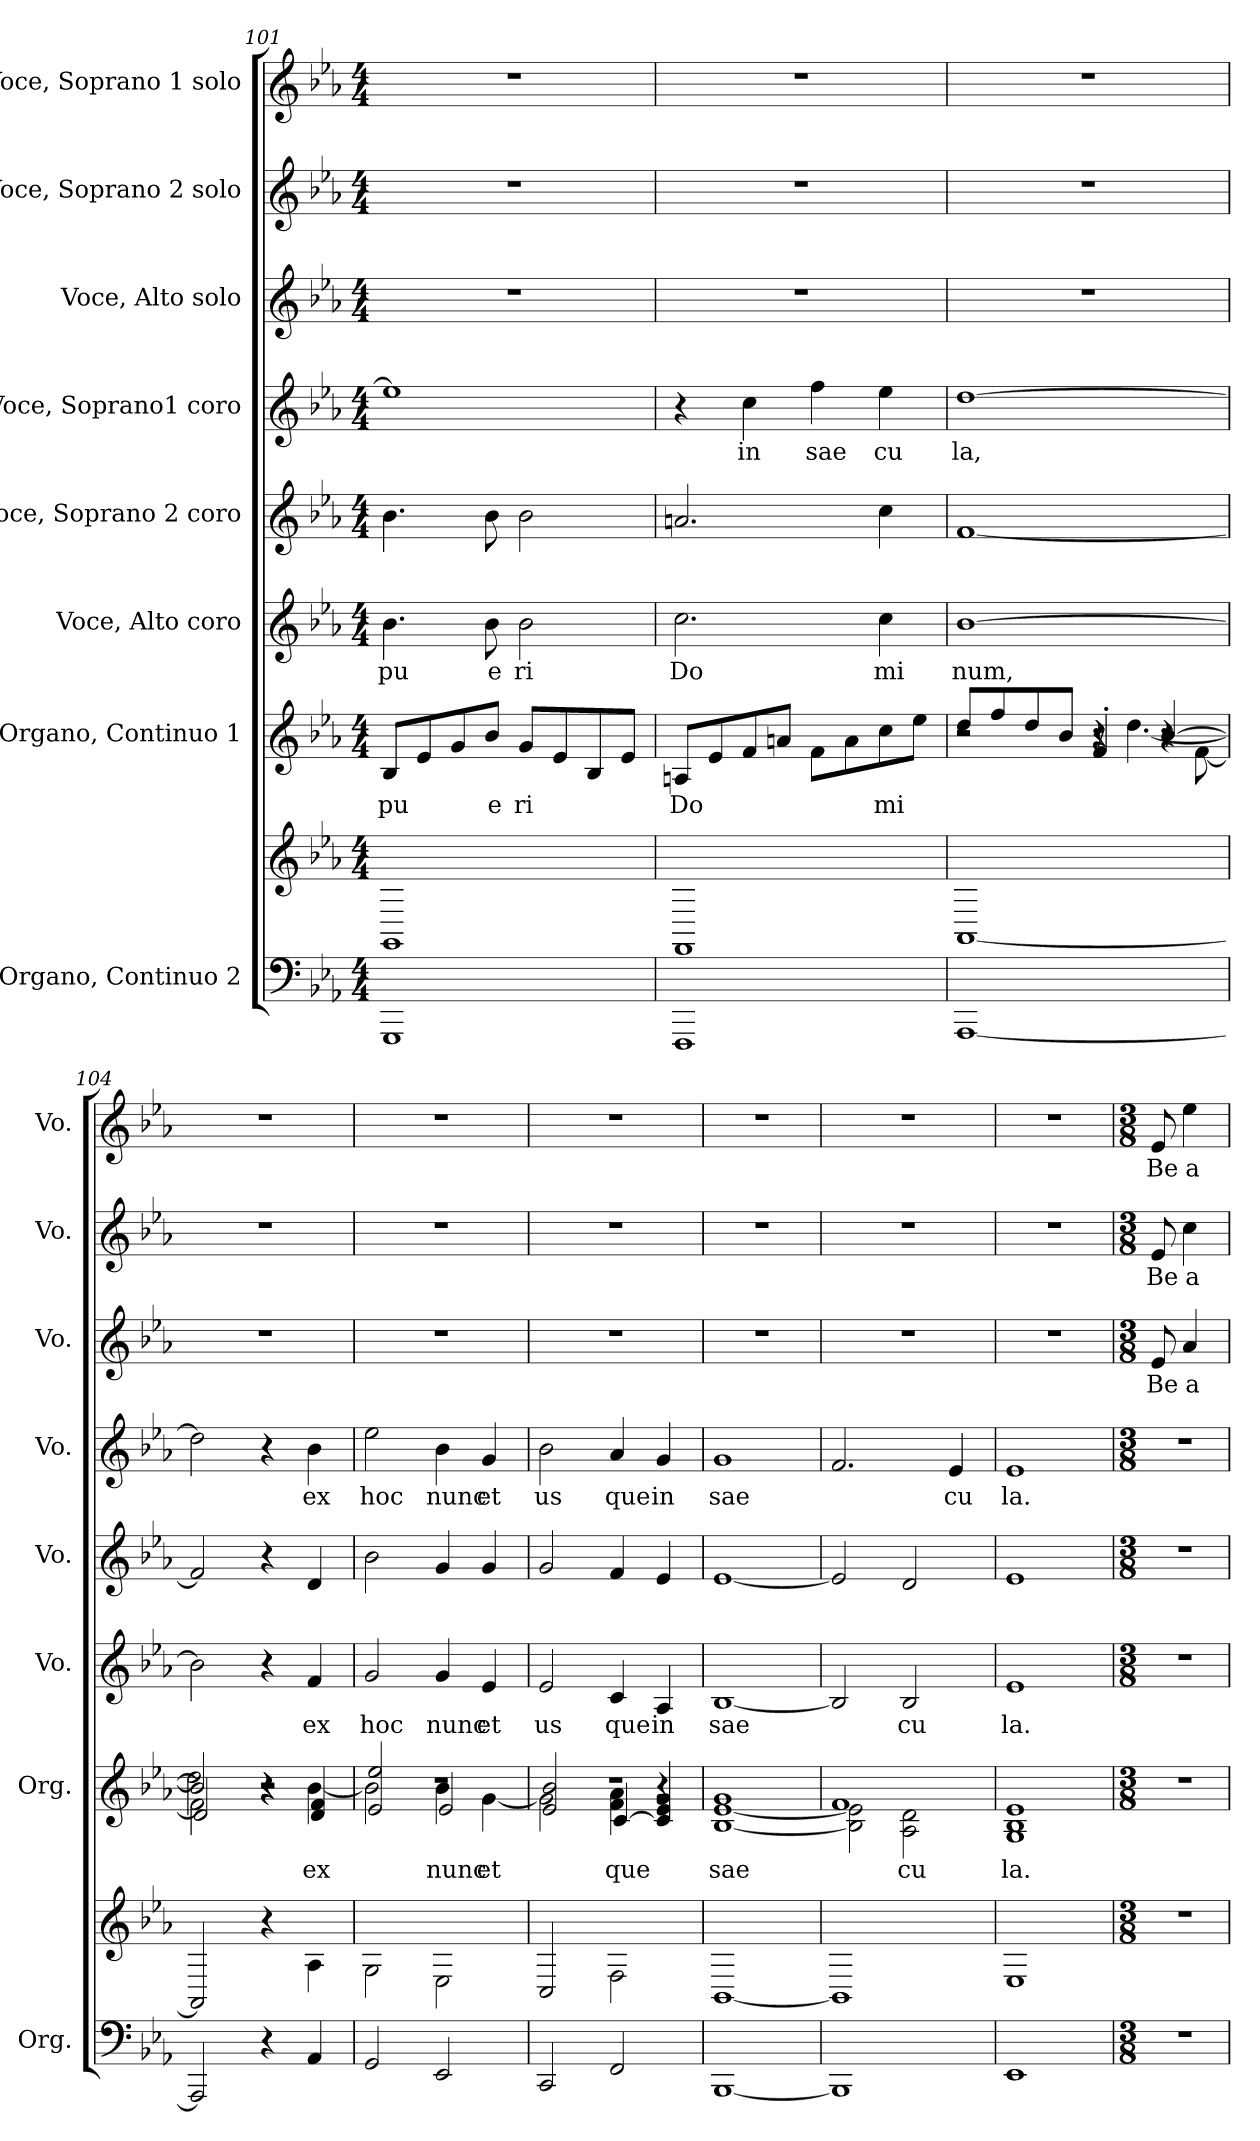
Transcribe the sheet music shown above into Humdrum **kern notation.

**kern	**kern	**kern	**text	**kern	**text	**kern	**kern	**text	**kern	**text	**kern	**text	**kern	**text
*part8	*part8	*part7	*part7	*part6	*part6	*part5	*part4	*part4	*part3	*part3	*part2	*part2	*part1	*part1
*staff9	*staff8	*staff7	*staff7	*staff6	*staff6	*staff5	*staff4	*staff4	*staff3	*staff3	*staff2	*staff2	*staff1	*staff1
*I"Organo, Continuo 2	*	*I"Organo, Continuo 1	*	*I"Voce, Alto coro	*	*I"Voce, Soprano 2 coro	*I"Voce, Soprano1  coro	*	*I"Voce, Alto solo	*	*I"Voce, Soprano 2 solo	*	*I"Voce, Soprano 1 solo	*
*I'Org.	*	*I'Org.	*	*I'Vo.	*	*I'Vo.	*I'Vo.	*	*I'Vo.	*	*I'Vo.	*	*I'Vo.	*
*clefF4	*clefG2	*clefG2	*	*clefG2	*	*clefG2	*clefG2	*	*clefG2	*	*clefG2	*	*clefG2	*
*k[b-e-a-]	*k[b-e-a-]	*k[b-e-a-]	*	*k[b-e-a-]	*	*k[b-e-a-]	*k[b-e-a-]	*	*k[b-e-a-]	*	*k[b-e-a-]	*	*k[b-e-a-]	*
*M4/4	*M4/4	*M4/4	*	*M4/4	*	*M4/4	*M4/4	*	*M4/4	*	*M4/4	*	*M4/4	*
=101	=101	=101	=101	=101	=101	=101	=101	=101	=101	=101	=101	=101	=101	=101
!	!	!	!LO:LY:b	!	!LO:LY:b	!	!	!	!	!	!	!	!	!
1GGG	1GG	8B-/L	pu	4.b-\	pu	4.b-\	1ee-]	.	1r	.	1r	.	1r	.
.	.	8e-/	.	.	.	.	.	.	.	.	.	.	.	.
.	.	8g/	.	.	.	.	.	.	.	.	.	.	.	.
!	!	!	!LO:LY:b	!	!LO:LY:b	!	!	!	!	!	!	!	!	!
.	.	8b-/J	e	8b-\	e	8b-\	.	.	.	.	.	.	.	.
!	!	!	!LO:LY:b	!	!LO:LY:b	!	!	!	!	!	!	!	!	!
.	.	8g/L	ri	2b-\	ri	2b-\	.	.	.	.	.	.	.	.
.	.	8e-/	.	.	.	.	.	.	.	.	.	.	.	.
.	.	8B-/	.	.	.	.	.	.	.	.	.	.	.	.
.	.	8e-/J	.	.	.	.	.	.	.	.	.	.	.	.
=102	=102	=102	=102	=102	=102	=102	=102	=102	=102	=102	=102	=102	=102	=102
!	!	!	!LO:LY:b	!	!LO:LY:b	!	!	!	!	!	!	!	!	!
1FFF	1FF	8An/L	Do	2.cc\	Do	2.an/	4r	.	1r	.	1r	.	1r	.
.	.	8e-/	.	.	.	.	.	.	.	.	.	.	.	.
!	!	!	!	!	!	!	!	!LO:LY:b	!	!	!	!	!	!
.	.	8f/	.	.	.	.	4cc\	in	.	.	.	.	.	.
.	.	8an/J	.	.	.	.	.	.	.	.	.	.	.	.
!	!	!	!	!	!	!	!	!LO:LY:b	!	!	!	!	!	!
.	.	8f\L	.	.	.	.	4ff\	sae	.	.	.	.	.	.
.	.	8a\	.	.	.	.	.	.	.	.	.	.	.	.
!	!	!	!LO:LY:b	!	!LO:LY:b	!	!	!LO:LY:b	!	!	!	!	!	!
.	.	8cc\	mi	4cc\	mi	4cc\	4ee-\	cu	.	.	.	.	.	.
.	.	8ee-\J	.	.	.	.	.	.	.	.	.	.	.	.
!!LO:PB:g=z
=103	=103	=103	=103	=103	=103	=103	=103	=103	=103	=103	=103	=103	=103	=103
*	*	*^	*	*	*	*	*	*	*	*	*	*	*	*
*	*	*	*^	*	*	*	*	*	*	*	*	*	*	*	*
*	*	*	*	*^	*	*	*	*	*	*	*	*	*	*	*	*
!	!	!	!	!	!	!	!	!LO:LY:b	!	!	!LO:LY:b	!	!	!	!	!	!
[1AAA-	[1AA-	2r	2r	8dd/L	2r	.	[1b-	num,	[1f	[1dd	la,	1r	.	1r	.	1r	.
.	.	.	.	8ff/	.	.	.	.	.	.	.	.	.	.	.	.	.
.	.	.	.	8dd/	.	.	.	.	.	.	.	.	.	.	.	.	.
.	.	.	.	8b-/J	.	.	.	.	.	.	.	.	.	.	.	.	.
.	.	4r	8r	4f'/	4r	.	.	.	.	.	.	.	.	.	.	.	.
.	.	.	[4.dd\	.	.	.	.	.	.	.	.	.	.	.	.	.	.
.	.	[4b-/	.	4r	8r	.	.	.	.	.	.	.	.	.	.	.	.
.	.	.	.	.	[8f\	.	.	.	.	.	.	.	.	.	.	.	.
=104	=104	=104	=104	=104	=104	=104	=104	=104	=104	=104	=104	=104	=104	=104	=104	=104	=104
2AAA-/]	2AA-/]	2b-/]	2dd\]	2d/	2f\]	.	2b-\]	.	2f/]	2dd\]	.	1r	.	1r	.	1r	.
4r	4r	2r	4r	4r	2r	.	4r	.	4r	4r	.	.	.	.	.	.	.
!	!	!	!	!	!	!LO:LY:b	!	!LO:LY:b	!	!	!LO:LY:b	!	!	!	!	!	!
4AA-/	4A-\	.	[4b-\	4d/ 4f/	.	ex	4f/	ex	4d/	4b-\	ex	.	.	.	.	.	.
*	*	*	*	*v	*v	*	*	*	*	*	*	*	*	*	*	*	*
=105	=105	=105	=105	=105	=105	=105	=105	=105	=105	=105	=105	=105	=105	=105	=105	=105
!	!	!	!	!	!	!	!LO:LY:b	!	!	!LO:LY:b	!	!	!	!	!	!
2GG/	2G\	1r	2b-\]	2e-/ 2ee-/	.	2g/	hoc	2b-\	2ee-\	hoc	1r	.	1r	.	1r	.
!	!	!	!	!	!LO:LY:b	!	!LO:LY:b	!	!	!LO:LY:b	!	!	!	!	!	!
2EE-/	2E-\	.	4b-\	2e-/	nunc	4g/	nunc	4g/	4b-\	nunc	.	.	.	.	.	.
!	!	!	!	!	!LO:LY:b	!	!LO:LY:b	!	!	!LO:LY:b	!	!	!	!	!	!
.	.	.	[4g\	.	et	4e-/	et	4g/	4g/	et	.	.	.	.	.	.
=106	=106	=106	=106	=106	=106	=106	=106	=106	=106	=106	=106	=106	=106	=106	=106	=106
!	!	!	!	!	!	!	!LO:LY:b	!	!	!LO:LY:b	!	!	!	!	!	!
2CC/	2C/	1r	2g\]	2e-/ 2b-/	.	2e-/	us	2g/	2b-\	us	1r	.	1r	.	1r	.
!	!	!	!	!	!LO:LY:b	!	!LO:LY:b	!	!	!LO:LY:b	!	!	!	!	!	!
2FF/	2F\	.	4f\ 4a-\	[4c/	que	4c/	que	4f/	4a-/	que	.	.	.	.	.	.
!	!	!	!	!	!	!	!LO:LY:b	!	!	!LO:LY:b	!	!	!	!	!	!
.	.	.	4r	4c/] 4e-/ 4g/	.	4A-/	in	4e-/	4g/	in	.	.	.	.	.	.
=107	=107	=107	=107	=107	=107	=107	=107	=107	=107	=107	=107	=107	=107	=107	=107	=107
!	!	!	!	!	!LO:LY:b	!	!LO:LY:b	!	!	!LO:LY:b	!	!	!	!	!	!
*	*	*	*v	*v	*	*	*	*	*	*	*	*	*	*	*	*
[1BBB-	[1BB-	1g	[1B- [1e-	sae	[1B-	sae	[1e-	1g	sae	1r	.	1r	.	1r	.
=108	=108	=108	=108	=108	=108	=108	=108	=108	=108	=108	=108	=108	=108	=108	=108
1BBB-]	1BB-]	1f	2B-\] 2e-\]	.	2B-/]	.	2e-/]	2.f/	.	1r	.	1r	.	1r	.
!	!	!	!	!LO:LY:b	!	!LO:LY:b	!	!	!	!	!	!	!	!	!
.	.	.	2A-\ 2d\	cu	2B-/	cu	2d/	.	.	.	.	.	.	.	.
!	!	!	!	!	!	!	!	!	!LO:LY:b	!	!	!	!	!	!
.	.	.	.	.	.	.	.	4e-/	cu	.	.	.	.	.	.
*	*	*v	*v	*	*	*	*	*	*	*	*	*	*	*	*
=109	=109	=109	=109	=109	=109	=109	=109	=109	=109	=109	=109	=109	=109	=109
!	!	!	!LO:LY:b	!	!LO:LY:b	!	!	!LO:LY:b	!	!	!	!	!	!
1EE-	1E-	1G 1B- 1e-	la.	1e-	la.	1e-	1e-	la.	1r	.	1r	.	1r	.
=110	=110	=110	=110	=110	=110	=110	=110	=110	=110	=110	=110	=110	=110	=110
*M3/8	*M3/8	*M3/8	*	*M3/8	*	*M3/8	*M3/8	*	*M3/8	*	*M3/8	*	*M3/8	*
*	*	*	*	*	*	*	*	*	*	*	*	*	*MM66	*
!	!	!	!	!	!	!	!	!	!	!LO:LY:b	!	!LO:LY:b	!	!LO:LY:b
4.r	4.r	4.r	.	4.r	.	4.r	4.r	.	8e-/	Be	8e-/	Be	8e-/	Be
!	!	!	!	!	!	!	!	!	!	!LO:LY:b	!	!LO:LY:b	!	!LO:LY:b
.	.	.	.	.	.	.	.	.	4a-/	a	4cc\	a	4ee-\	a
=	=	=	=	=	=	=	=	=	=	=	=	=	=	=
*-	*-	*-	*-	*-	*-	*-	*-	*-	*-	*-	*-	*-	*-	*-
